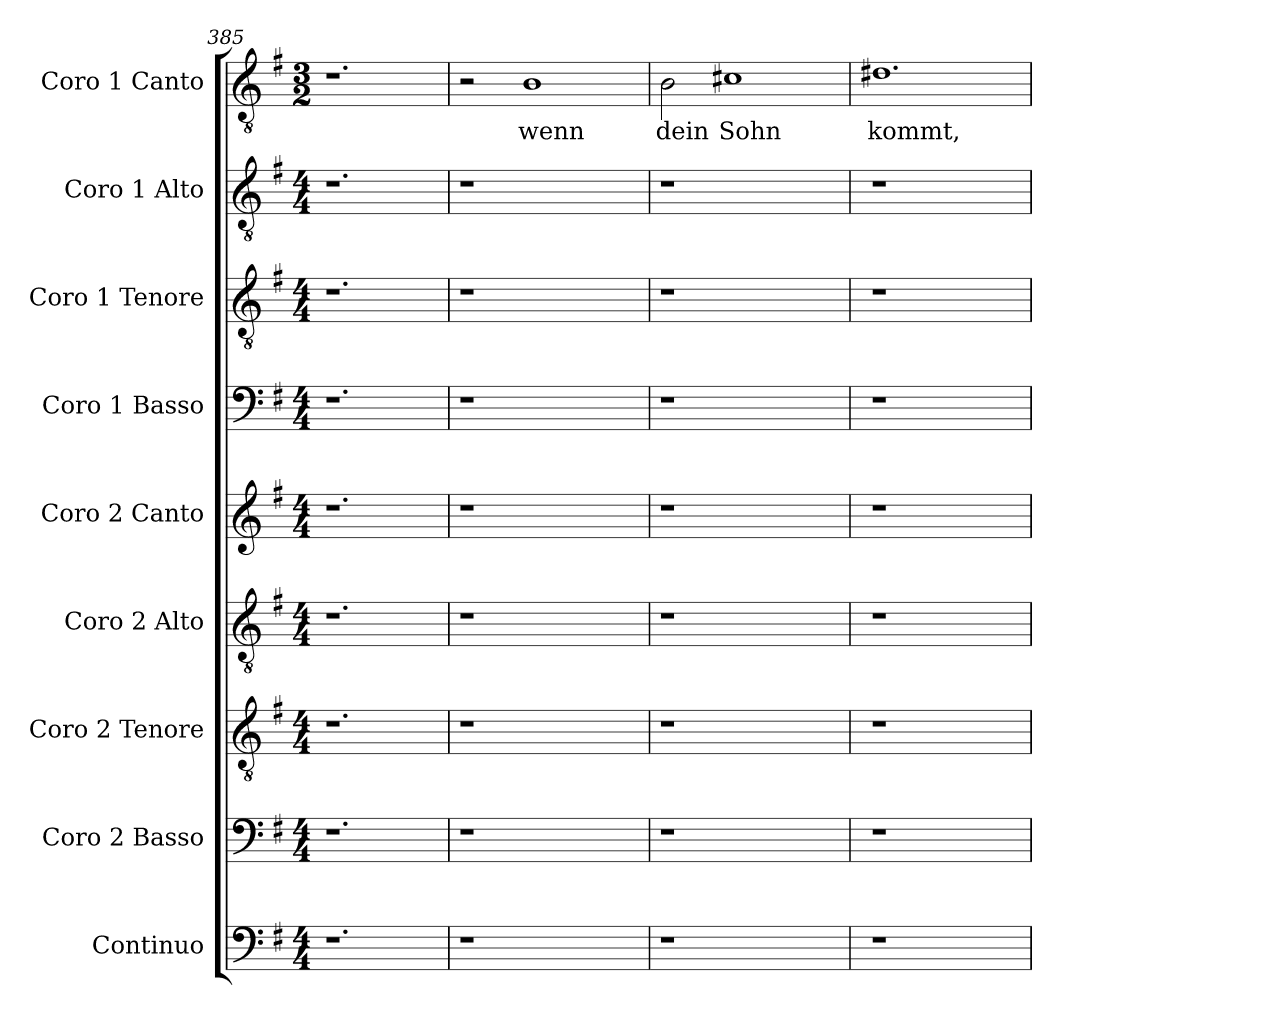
**kern	**kern	**kern	**kern	**kern	**kern	**kern	**kern	**kern	**text
*part9	*part8	*part7	*part6	*part5	*part4	*part3	*part2	*part1	*part1
*staff9	*staff8	*staff7	*staff6	*staff5	*staff4	*staff3	*staff2	*staff1	*staff1
*I"Continuo	*I"Coro 2  Basso	*I"Coro 2  Tenore	*I"Coro 2  Alto	*I"Coro 2  Canto	*I"Coro 1  Basso	*I"Coro 1  Tenore	*I"Coro 1  Alto	*I"Coro 1  Canto	*
*clefF4	*clefF4	*clefGv2	*clefGv2	*clefG2	*clefF4	*clefGv2	*clefGv2	*clefGv2	*
*k[f#]	*k[f#]	*k[f#]	*k[f#]	*k[f#]	*k[f#]	*k[f#]	*k[f#]	*k[f#]	*
*G:	*G:	*G:	*G:	*G:	*G:	*G:	*G:	*G:	*
*M4/4	*M4/4	*M4/4	*M4/4	*M4/4	*M4/4	*M4/4	*M4/4	*M3/2	*
=385	=385	=385	=385	=385	=385	=385	=385	=385	=385
1.r	1.r	1.r	1.r	1.r	1.r	1.r	1.r	1.r	.
=386	=386	=386	=386	=386	=386	=386	=386	=386	=386
1.r	1.r	1.r	1.r	1.r	1.r	1.r	1.r	1.r	.
=387	=387	=387	=387	=387	=387	=387	=387	=387	=387
1.r	1.r	1.r	1.r	1.r	1.r	1.r	1.r	1.r	.
=388	=388	=388	=388	=388	=388	=388	=388	=388	=388
1r	1r	1r	1r	1r	1r	1r	1r	2r	.
!	!	!	!	!	!	!	!	!	!LO:LY:b:cj
.	.	.	.	.	.	.	.	1B	wenn
2ryy	2ryy	2ryy	2ryy	2ryy	2ryy	2ryy	2ryy	.	.
=389	=389	=389	=389	=389	=389	=389	=389	=389	=389
!	!	!	!	!	!	!	!	!	!LO:LY:b:cj
1r	1r	1r	1r	1r	1r	1r	1r	2B\	dein
!	!	!	!	!	!	!	!	!	!LO:LY:b:cj
.	.	.	.	.	.	.	.	1c#X	Sohn
2ryy	2ryy	2ryy	2ryy	2ryy	2ryy	2ryy	2ryy	.	.
=390	=390	=390	=390	=390	=390	=390	=390	=390	=390
!	!	!	!	!	!	!	!	!	!LO:LY:b:cj
1r	1r	1r	1r	1r	1r	1r	1r	1.d#X	kommt,
2ryy	2ryy	2ryy	2ryy	2ryy	2ryy	2ryy	2ryy	.	.
=	=	=	=	=	=	=	=	=	=
*-	*-	*-	*-	*-	*-	*-	*-	*-	*-
